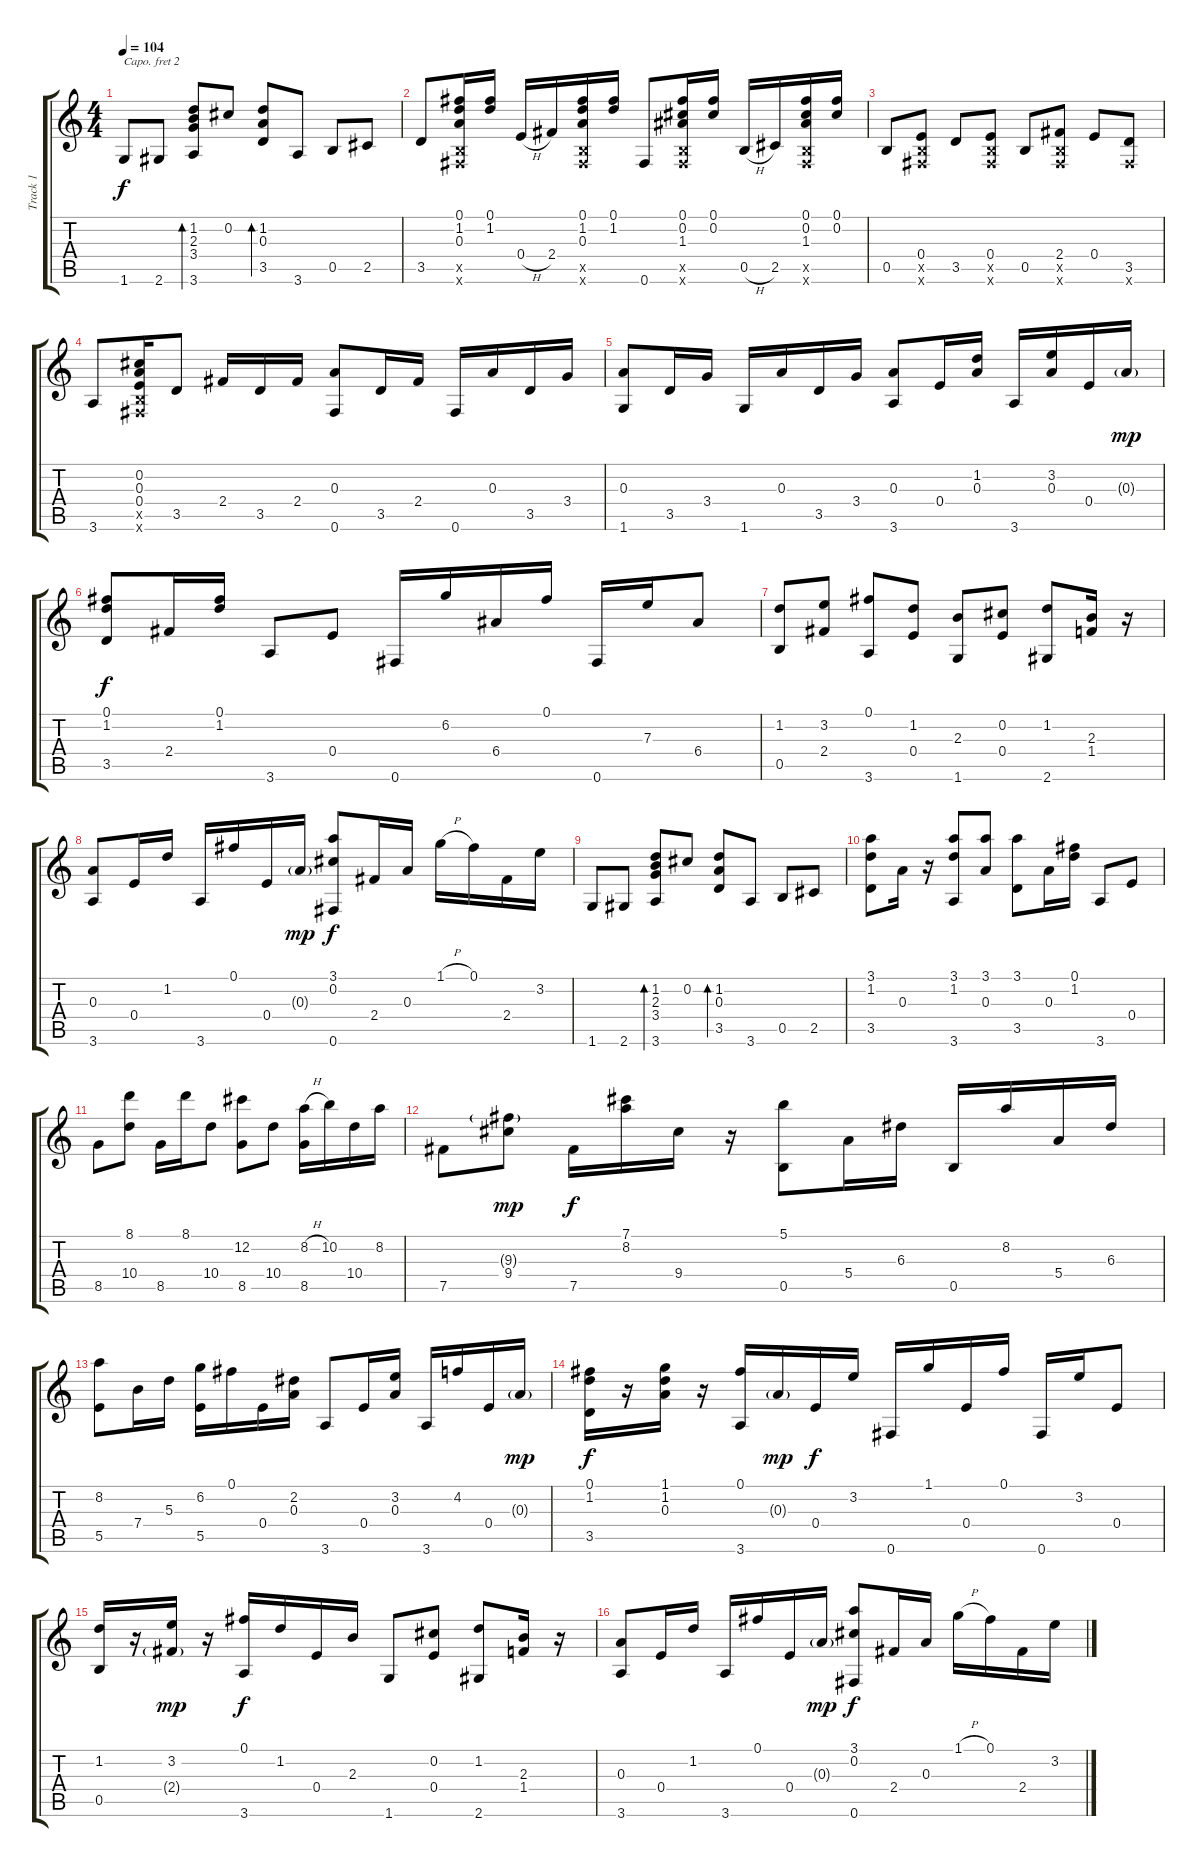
\track ("Track 1" "Track 1") {instrument acousticguitarsteel}
\staff {score tabs}
\capo 2
\tuning (E4 B3 G3 D3 A2 E2) {hide}
\ts (4 4)
\tempo 104
\clef g2
\ks c
1.6.8{dy f} 2.6.8 (1.2 2.3 3.4 3.6).8{bd 120} 0.2.8 (1.2 0.3 3.5).8{bd 120} 3.6.8 0.5.8 2.5.8 |
3.5.8 (0.1 1.2 0.3 0.5{x} 0.6{x}).16 (0.1 1.2).16 0.4{h}.16 2.4.16 (0.1 1.2 0.3 0.5{x} 0.6{x}).16 (0.1 1.2).16 0.6.8 (0.1 0.2 1.3 0.5{x} 0.6{x}).16 (0.1 0.2).16 0.5{h}.16 2.5.16 (0.1 0.2 1.3 0.5{x} 0.6{x}).16 (0.1 0.2).16 |
0.5.8 (0.4 0.5{x} 0.6{x}).8 3.5.8 (0.4 0.5{x} 0.6{x}).8 0.5.8 (2.4 0.5{x} 0.6{x}).8 0.4.8 (3.5 0.6{x}).8 |
3.6.8 (0.2 0.3 0.4 0.5{x} 0.6{x}).16 3.5.8 2.4.16 3.5.16 2.4.16 (0.3 0.6).8 3.5.16 2.4.16 0.6.16 0.3.16 3.5.16 3.4.16 |
(0.3 1.6).8 3.5.16 3.4.16 1.6.16 0.3.16 3.5.16 3.4.16 (0.3 3.6).8 0.4.16 (1.2 0.3).16 3.6.16 (3.2 0.3).16 0.4.16 0.3{g}.16{dy mp} |
(0.1 1.2 3.5).8{dy f} 2.4.16 (0.1 1.2).16 3.6.8 0.4.8 0.6.16 6.2.16 6.4.16 0.1.16 0.6.16 7.3.16 6.4.8 |
(1.2 0.5).8 (3.2 2.4).8 (0.1 3.6).8 (1.2 0.4).8 (2.3 1.6).8 (0.2 0.4).8 (1.2 2.6).8 (2.3 1.4).16 r.16 |
(0.3 3.6).8 0.4.16 1.2.16 3.6.16 0.1.16 0.4.16 0.3{g}.16{dy mp} (3.1 0.2 0.6).8{dy f} 2.4.16 0.3.16 1.1{h}.16 0.1.16 2.4.16 3.2.16 |
1.6.8 2.6.8 (1.2 2.3 3.4 3.6).8{bd 120} 0.2.8 (1.2 0.3 3.5).8{bd 120} 3.6.8 0.5.8 2.5.8 |
(3.1 1.2 3.5).8 0.3.16 r.16 (3.1 1.2 3.6).8 (3.1 0.3).8 (3.1 3.5).8 0.3.16 (0.1 1.2).16 3.6.8 0.4.8 |
8.5.8 (8.1 10.4).8 8.5.16 8.1.16 10.4.8 (12.2 8.5).8 10.4.8 (8.2{h} 8.5).16 10.2.16 10.4.16 8.2.16 |
7.5.8 (9.3{g} 9.4).8{dy mp} 7.5.16{dy f} (7.1 8.2).16 9.4.16 r.16 (5.1 0.5).8 5.4.16 6.3.16 0.5.16 8.2.16 5.4.16 6.3.16 |
(8.2 5.5).8 7.4.16 5.3.16 (6.2 5.5).16 0.1.16 0.4.16 (2.2 0.3).16 3.6.8 0.4.16 (3.2 0.3).16 3.6.16 4.2.16 0.4.16 0.3{g}.16{dy mp} |
(0.1 1.2 3.5).16{dy f} r.16 (1.1 1.2 0.3).16 r.16 (0.1 3.6).16 0.3{g}.16{dy mp} 0.4.16{dy f} 3.2.16 0.6.16 1.1.16 0.4.16 0.1.16 0.6.16 3.2.16 0.4.8 |
(1.2 0.5).16 r.16 (3.2 2.4{g}).16{dy mp} r.16 (0.1 3.6).16{dy f} 1.2.16 0.4.16 2.3.16 1.6.8 (0.2 0.4).8 (1.2 2.6).8 (2.3 1.4).16 r.16 |
(0.3 3.6).8 0.4.16 1.2.16 3.6.16 0.1.16 0.4.16 0.3{g}.16{dy mp} (3.1 0.2 0.6).8{dy f} 2.4.16 0.3.16 1.1{h}.16 0.1.16 2.4.16 3.2.16
